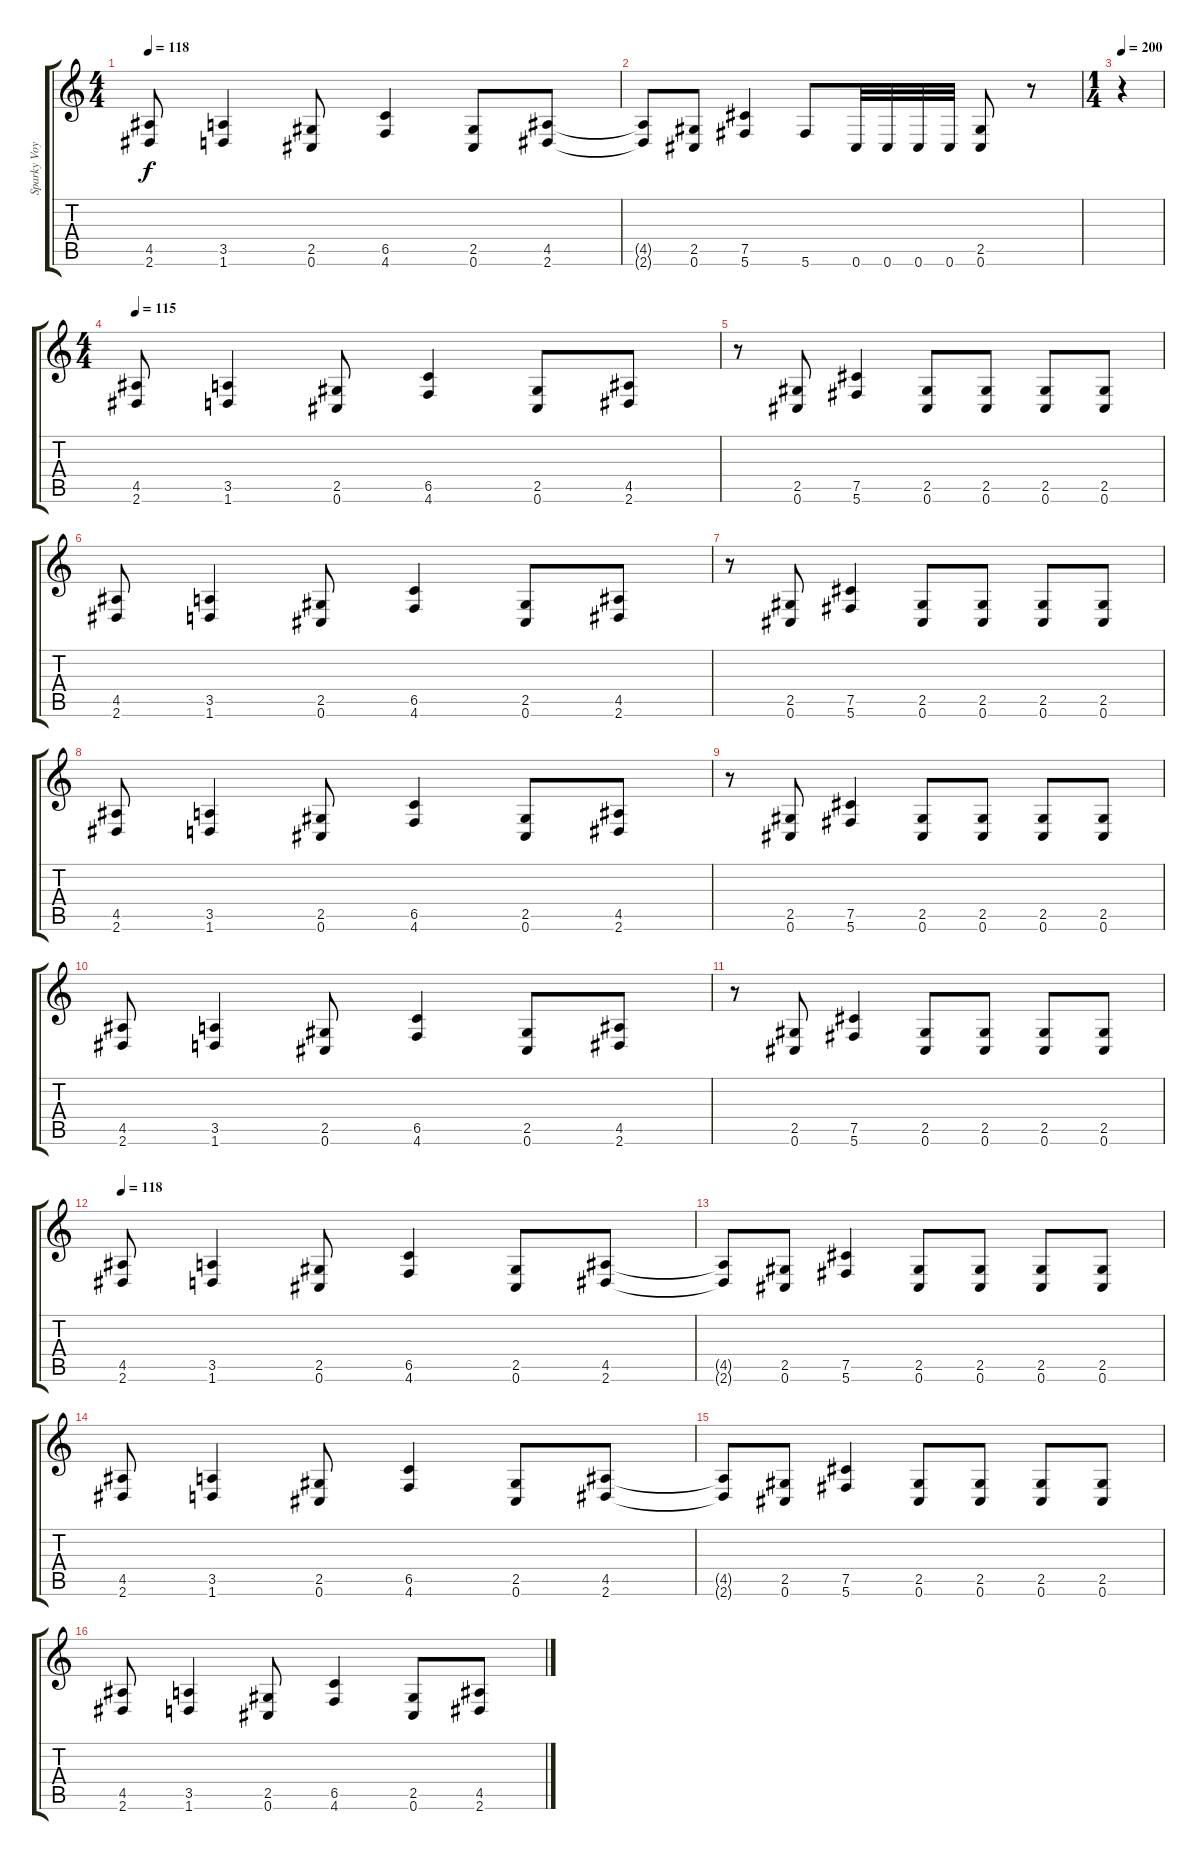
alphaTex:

\track ("Sparky Voyles" "Sparky Voy") {instrument distortionguitar}
\staff {score tabs}
\tuning (Db4 Ab3 E3 B2 Gb2 Db2) {hide}
\ts (4 4)
\tempo 118
\clef g2
\ks c
(4.5 2.6).8{dy f} (3.5 1.6).4 (2.5 0.6).8 (6.5 4.6).4 (2.5 0.6).8 (4.5 2.6).8 |
(4.5{t} 2.6{t}).8 (2.5 0.6).8 (7.5 5.6).4 5.6.8 0.6.32 0.6.32 0.6.32 0.6.32 (2.5 0.6).8 r.8 |
\ts (1 4)
\tempo 200
r.4 |
\ts (4 4)
\tempo 115
(4.5 2.6).8 (3.5 1.6).4 (2.5 0.6).8 (6.5 4.6).4 (2.5 0.6).8 (4.5 2.6).8 |
r.8 (2.5 0.6).8 (7.5 5.6).4 (2.5 0.6).8 (2.5 0.6).8 (2.5 0.6).8 (2.5 0.6).8 |
(4.5 2.6).8 (3.5 1.6).4 (2.5 0.6).8 (6.5 4.6).4 (2.5 0.6).8 (4.5 2.6).8 |
r.8 (2.5 0.6).8 (7.5 5.6).4 (2.5 0.6).8 (2.5 0.6).8 (2.5 0.6).8 (2.5 0.6).8 |
(4.5 2.6).8 (3.5 1.6).4 (2.5 0.6).8 (6.5 4.6).4 (2.5 0.6).8 (4.5 2.6).8 |
r.8 (2.5 0.6).8 (7.5 5.6).4 (2.5 0.6).8 (2.5 0.6).8 (2.5 0.6).8 (2.5 0.6).8 |
(4.5 2.6).8 (3.5 1.6).4 (2.5 0.6).8 (6.5 4.6).4 (2.5 0.6).8 (4.5 2.6).8 |
r.8 (2.5 0.6).8 (7.5 5.6).4 (2.5 0.6).8 (2.5 0.6).8 (2.5 0.6).8 (2.5 0.6).8 |
\tempo 118
(4.5 2.6).8 (3.5 1.6).4 (2.5 0.6).8 (6.5 4.6).4 (2.5 0.6).8 (4.5 2.6).8 |
(4.5{t} 2.6{t}).8 (2.5 0.6).8 (7.5 5.6).4 (2.5 0.6).8 (2.5 0.6).8 (2.5 0.6).8 (2.5 0.6).8 |
(4.5 2.6).8 (3.5 1.6).4 (2.5 0.6).8 (6.5 4.6).4 (2.5 0.6).8 (4.5 2.6).8 |
(4.5{t} 2.6{t}).8 (2.5 0.6).8 (7.5 5.6).4 (2.5 0.6).8 (2.5 0.6).8 (2.5 0.6).8 (2.5 0.6).8 |
(4.5 2.6).8 (3.5 1.6).4 (2.5 0.6).8 (6.5 4.6).4 (2.5 0.6).8 (4.5 2.6).8
